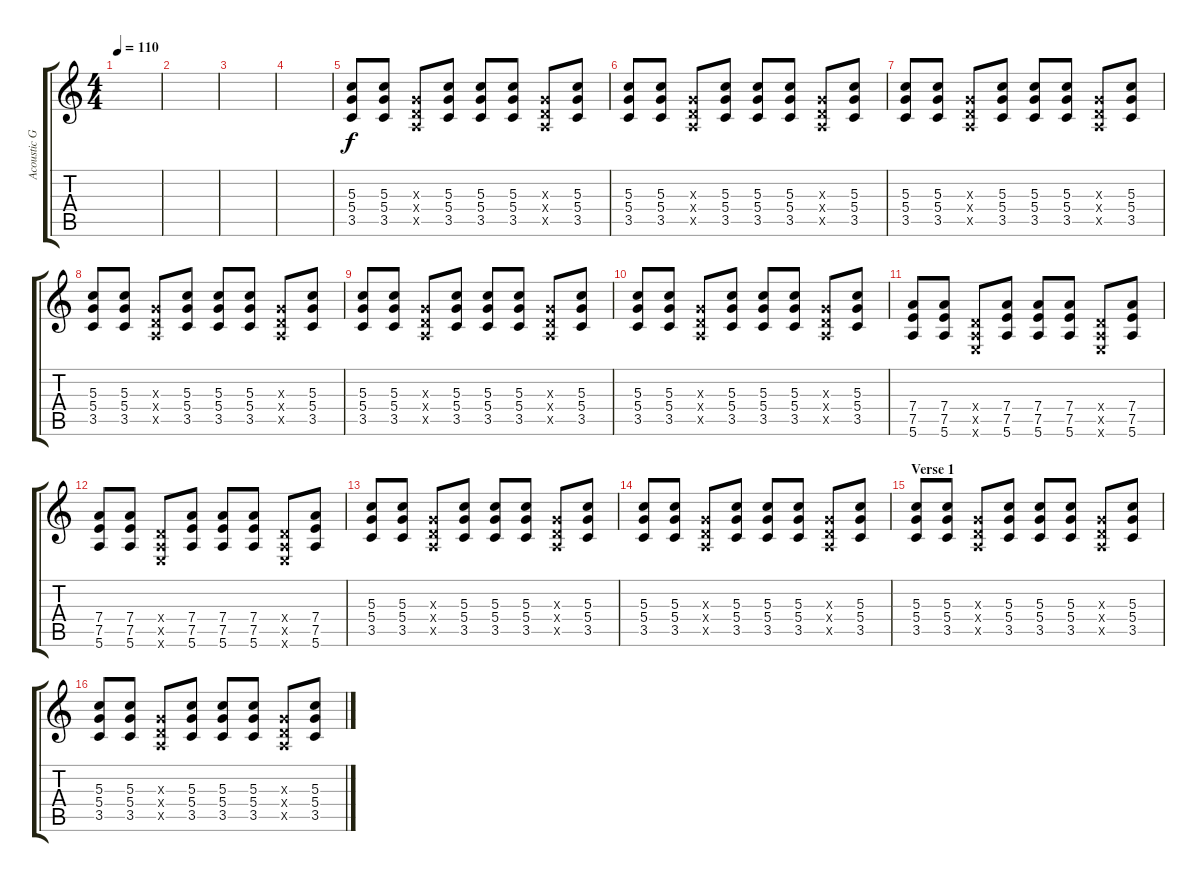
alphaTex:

\track ("Acoustic Guitar 2" "Acoustic G") {instrument acousticguitarsteel}
\staff {score tabs}
\tuning (E4 B3 G3 D3 A2 E2) {hide}
\ts (4 4)
\tempo 110
\clef g2
\ks c
|
|
|
|
(5.3 5.4 3.5).8 (5.3 5.4 3.5).8 (0.3{x} 0.4{x} 0.5{x}).8 (5.3 5.4 3.5).8 (5.3 5.4 3.5).8 (5.3 5.4 3.5).8 (0.3{x} 0.4{x} 0.5{x}).8 (5.3 5.4 3.5).8 |
(5.3 5.4 3.5).8 (5.3 5.4 3.5).8 (0.3{x} 0.4{x} 0.5{x}).8 (5.3 5.4 3.5).8 (5.3 5.4 3.5).8 (5.3 5.4 3.5).8 (0.3{x} 0.4{x} 0.5{x}).8 (5.3 5.4 3.5).8 |
(5.3 5.4 3.5).8 (5.3 5.4 3.5).8 (0.3{x} 0.4{x} 0.5{x}).8 (5.3 5.4 3.5).8 (5.3 5.4 3.5).8 (5.3 5.4 3.5).8 (0.3{x} 0.4{x} 0.5{x}).8 (5.3 5.4 3.5).8 |
(5.3 5.4 3.5).8 (5.3 5.4 3.5).8 (0.3{x} 0.4{x} 0.5{x}).8 (5.3 5.4 3.5).8 (5.3 5.4 3.5).8 (5.3 5.4 3.5).8 (0.3{x} 0.4{x} 0.5{x}).8 (5.3 5.4 3.5).8 |
(5.3 5.4 3.5).8 (5.3 5.4 3.5).8 (0.3{x} 0.4{x} 0.5{x}).8 (5.3 5.4 3.5).8 (5.3 5.4 3.5).8 (5.3 5.4 3.5).8 (0.3{x} 0.4{x} 0.5{x}).8 (5.3 5.4 3.5).8 |
(5.3 5.4 3.5).8 (5.3 5.4 3.5).8 (0.3{x} 0.4{x} 0.5{x}).8 (5.3 5.4 3.5).8 (5.3 5.4 3.5).8 (5.3 5.4 3.5).8 (0.3{x} 0.4{x} 0.5{x}).8 (5.3 5.4 3.5).8 |
(7.4 7.5 5.6).8 (7.4 7.5 5.6).8 (0.4{x} 0.5{x} 0.6{x}).8 (7.4 7.5 5.6).8 (7.4 7.5 5.6).8 (7.4 7.5 5.6).8 (0.4{x} 0.5{x} 0.6{x}).8 (7.4 7.5 5.6).8 |
(7.4 7.5 5.6).8 (7.4 7.5 5.6).8 (0.4{x} 0.5{x} 0.6{x}).8 (7.4 7.5 5.6).8 (7.4 7.5 5.6).8 (7.4 7.5 5.6).8 (0.4{x} 0.5{x} 0.6{x}).8 (7.4 7.5 5.6).8 |
(5.3 5.4 3.5).8 (5.3 5.4 3.5).8 (0.3{x} 0.4{x} 0.5{x}).8 (5.3 5.4 3.5).8 (5.3 5.4 3.5).8 (5.3 5.4 3.5).8 (0.3{x} 0.4{x} 0.5{x}).8 (5.3 5.4 3.5).8 |
(5.3 5.4 3.5).8 (5.3 5.4 3.5).8 (0.3{x} 0.4{x} 0.5{x}).8 (5.3 5.4 3.5).8 (5.3 5.4 3.5).8 (5.3 5.4 3.5).8 (0.3{x} 0.4{x} 0.5{x}).8 (5.3 5.4 3.5).8 |
\section ("" "Verse 1")
(5.3 5.4 3.5).8 (5.3 5.4 3.5).8 (0.3{x} 0.4{x} 0.5{x}).8 (5.3 5.4 3.5).8 (5.3 5.4 3.5).8 (5.3 5.4 3.5).8 (0.3{x} 0.4{x} 0.5{x}).8 (5.3 5.4 3.5).8 |
(5.3 5.4 3.5).8 (5.3 5.4 3.5).8 (0.3{x} 0.4{x} 0.5{x}).8 (5.3 5.4 3.5).8 (5.3 5.4 3.5).8 (5.3 5.4 3.5).8 (0.3{x} 0.4{x} 0.5{x}).8 (5.3 5.4 3.5).8
